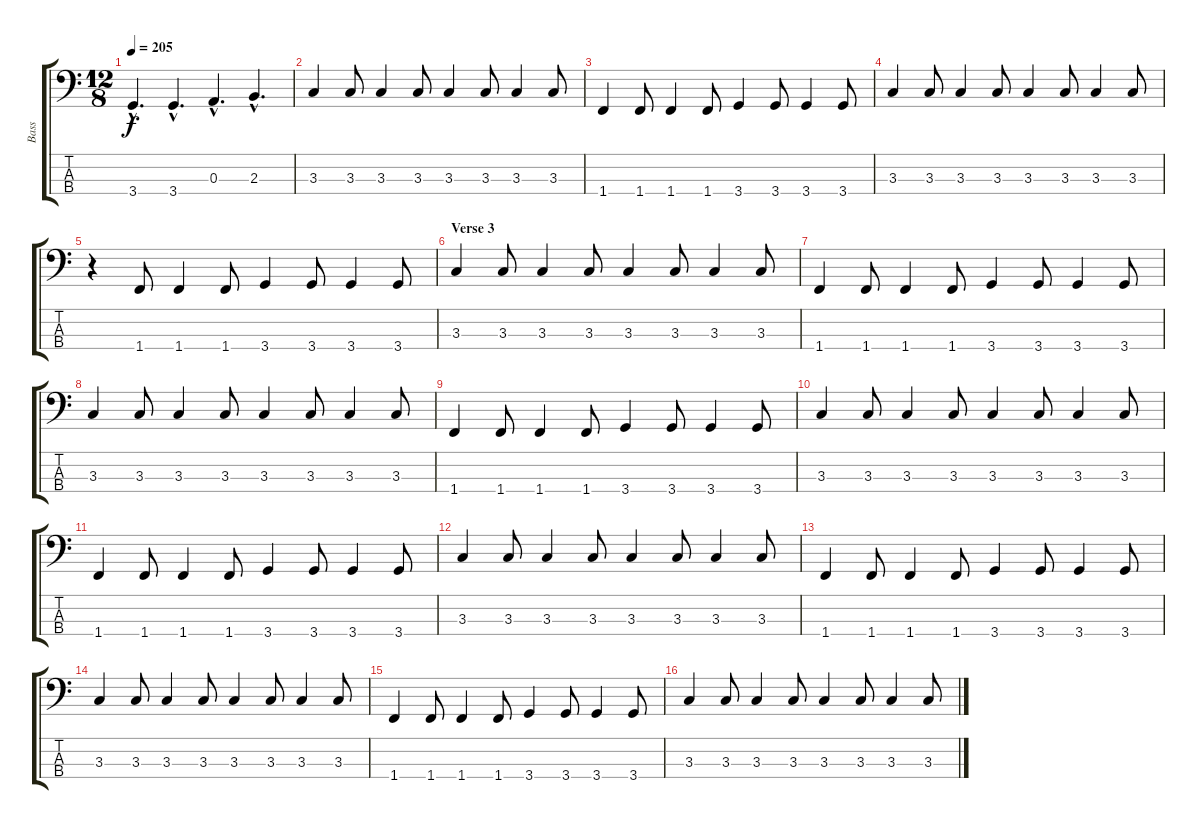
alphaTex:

\track ("Bass" "Bass") {instrument acousticguitarnylon}
\staff {score tabs}
\tuning (G2 D2 A1 E1) {hide}
\ts (12 8)
\tempo 205
\clef f4
\ks c
3.4{hac}.4{d dy f} 3.4{hac}.4{d} 0.3{hac}.4{d} 2.3{hac}.4{d} |
3.3.4 3.3.8 3.3.4 3.3.8 3.3.4 3.3.8 3.3.4 3.3.8 |
1.4.4 1.4.8 1.4.4 1.4.8 3.4.4 3.4.8 3.4.4 3.4.8 |
3.3.4 3.3.8 3.3.4 3.3.8 3.3.4 3.3.8 3.3.4 3.3.8 |
r.4 1.4.8 1.4.4 1.4.8 3.4.4 3.4.8 3.4.4 3.4.8 |
\section ("" "Verse 3")
3.3.4 3.3.8 3.3.4 3.3.8 3.3.4 3.3.8 3.3.4 3.3.8 |
1.4.4 1.4.8 1.4.4 1.4.8 3.4.4 3.4.8 3.4.4 3.4.8 |
3.3.4 3.3.8 3.3.4 3.3.8 3.3.4 3.3.8 3.3.4 3.3.8 |
1.4.4 1.4.8 1.4.4 1.4.8 3.4.4 3.4.8 3.4.4 3.4.8 |
3.3.4 3.3.8 3.3.4 3.3.8 3.3.4 3.3.8 3.3.4 3.3.8 |
1.4.4 1.4.8 1.4.4 1.4.8 3.4.4 3.4.8 3.4.4 3.4.8 |
3.3.4 3.3.8 3.3.4 3.3.8 3.3.4 3.3.8 3.3.4 3.3.8 |
1.4.4 1.4.8 1.4.4 1.4.8 3.4.4 3.4.8 3.4.4 3.4.8 |
3.3.4 3.3.8 3.3.4 3.3.8 3.3.4 3.3.8 3.3.4 3.3.8 |
1.4.4 1.4.8 1.4.4 1.4.8 3.4.4 3.4.8 3.4.4 3.4.8 |
3.3.4 3.3.8 3.3.4 3.3.8 3.3.4 3.3.8 3.3.4 3.3.8
